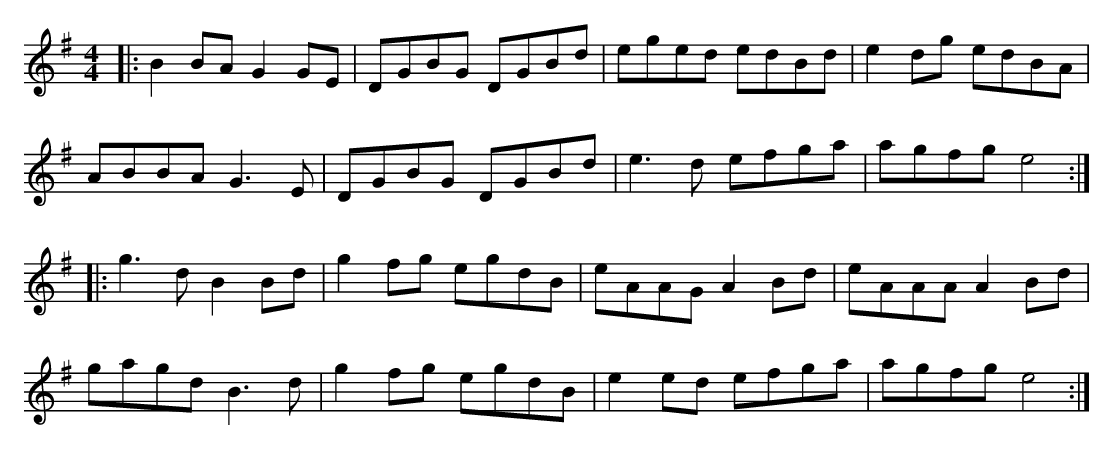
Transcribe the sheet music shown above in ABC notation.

X:1
M:4/4
K:G
|:B2 BA G2 GE|DGBG DGBd|eged edBd|e2 dg edBA|
ABBA G3E|DGBG DGBd|e3d efga|agfg e4:|
|:g3d B2 Bd|g2 fg egdB|eAAG A2Bd|eAAA A2 Bd|
gagd B3d|g2 fg egdB|e2ed efga|agfg e4:|
